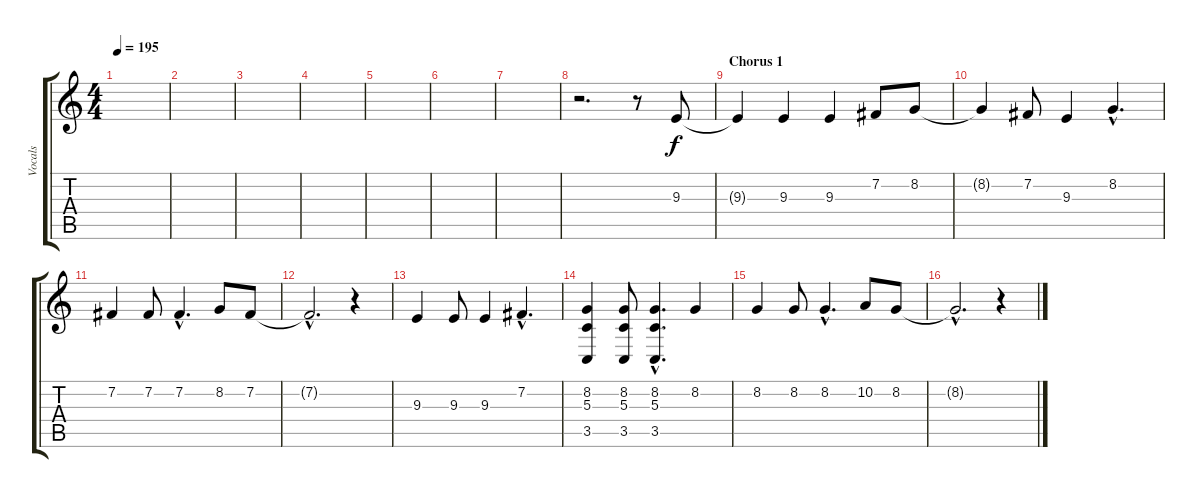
\track ("Vocals" "Vocals") {instrument frenchhorn}
\staff {score tabs}
\tuning (E4 B3 G3 D3 A2 E2) {hide}
\ts (4 4)
\section ("" "")
\tempo 195
\clef g2
\ks c
|
|
|
|
|
|
|
r.2{d} r.8 9.3.8 |
\section ("" "Chorus 1")
9.3{t}.4 9.3.4 9.3.4 7.2.8 8.2.8 |
8.2{t}.4 7.2.8 9.3.4 8.2{hac}.4{d} |
7.2.4 7.2.8 7.2{hac}.4{d} 8.2.8 7.2.8 |
7.2{hac t}.2{d} r.4 |
9.3.4 9.3.8 9.3.4 7.2{hac}.4{d} |
(8.2 5.3 3.5).4 (8.2 5.3 3.5).8 (8.2{hac} 5.3{hac} 3.5{hac}).4{d} 8.2.4 |
8.2.4 8.2.8 8.2{hac}.4{d} 10.2.8 8.2.8 |
8.2{hac t}.2{d} r.4
